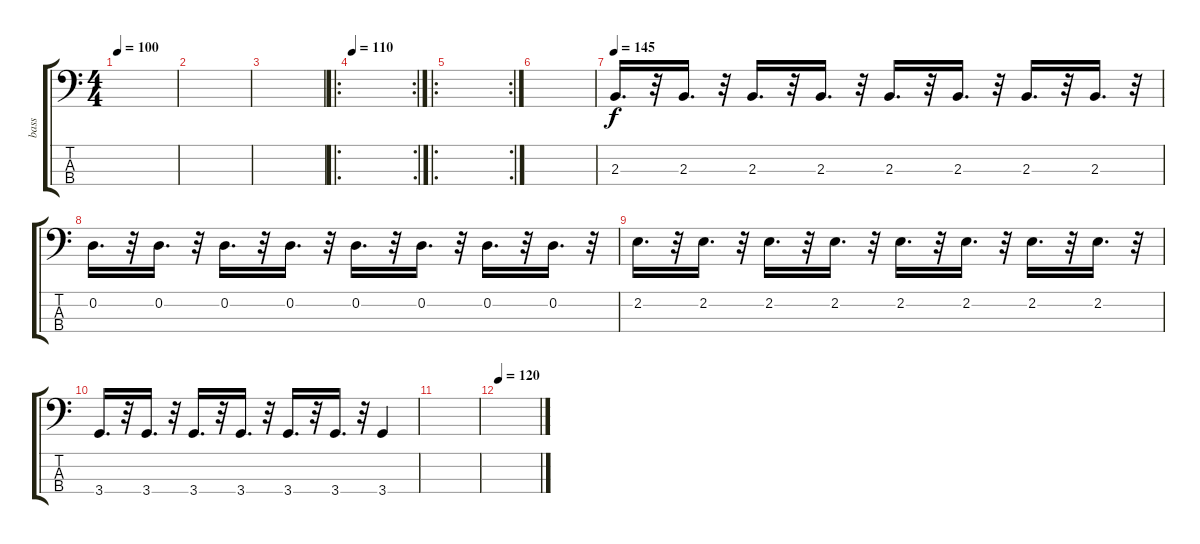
\track ("bass" "bass") {instrument electricbassfinger}
\staff {score tabs}
\tuning (G2 D2 A1 E1) {hide}
\ts (4 4)
\tempo 100
\clef f4
\ks c
|
|
|
\ro
\rc 2
\tempo 110
|
\ro
\rc 2
|
|
\tempo 145
2.3.16{d} r.32 2.3.16{d} r.32 2.3.16{d} r.32 2.3.16{d} r.32 2.3.16{d} r.32 2.3.16{d} r.32 2.3.16{d} r.32 2.3.16{d} r.32 |
0.2.16{d} r.32 0.2.16{d} r.32 0.2.16{d} r.32 0.2.16{d} r.32 0.2.16{d} r.32 0.2.16{d} r.32 0.2.16{d} r.32 0.2.16{d} r.32 |
2.2.16{d} r.32 2.2.16{d} r.32 2.2.16{d} r.32 2.2.16{d} r.32 2.2.16{d} r.32 2.2.16{d} r.32 2.2.16{d} r.32 2.2.16{d} r.32 |
3.4.16{d} r.32 3.4.16{d} r.32 3.4.16{d} r.32 3.4.16{d} r.32 3.4.16{d} r.32 3.4.16{d} r.32 3.4.4 |
|
\tempo 120
